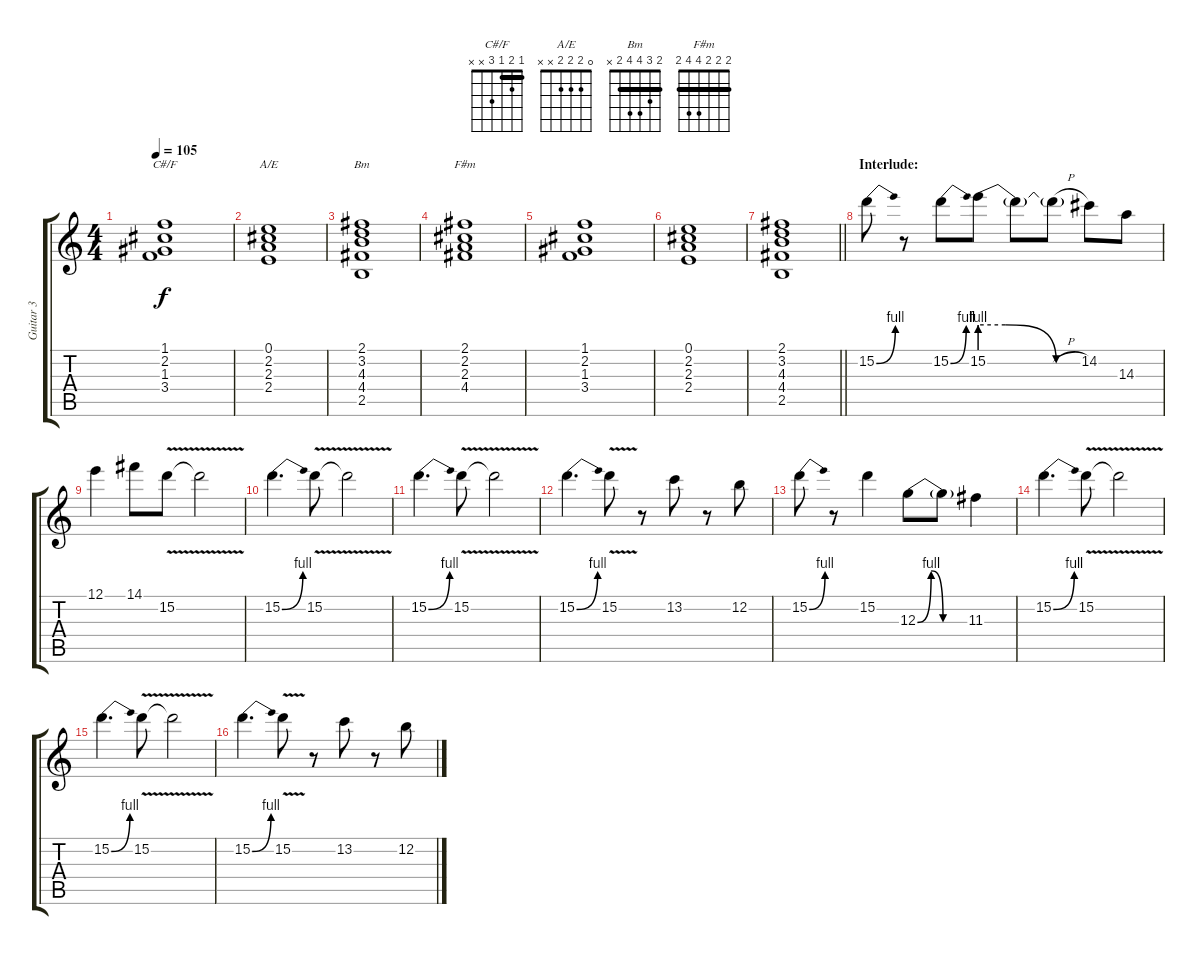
\track ("Guitar 3" "Guitar 3") {instrument electricguitarclean}
\staff {score tabs}
\tuning (E4 B3 G3 D3 A2 E2) {hide}
\chord ("C#/F" 1 2 1 3 x x) {barre 1}
\chord ("A/E" 0 2 2 2 x x)
\chord ("Bm" 2 3 4 4 2 x) {barre 2}
\chord ("F#m" 2 2 2 4 4 2) {barre 2}
\ts (4 4)
\tempo 105
\clef g2
\ks c
(1.1 2.2 1.3 3.4).1{ch "C#/F" dy f} |
(0.1 2.2 2.3 2.4).1{ch "A/E"} |
(2.1 3.2 4.3 4.4 2.5).1{ch "Bm"} |
(2.1 2.2 2.3 4.4).1{ch "F#m"} |
(1.1 2.2 1.3 3.4).1 |
(0.1 2.2 2.3 2.4).1 |
\barLineRight lightlight
(2.1 3.2 4.3 4.4 2.5).1 |
\section ("" "Interlude:")
15.2{be (bend 0 0 60 4)}.8{volume 16 balance 16 instrument overdrivenguitar} r.8 15.2{be (bend 0 0 60 4)}.8 15.2{be (custom 0 4 15 4 45 0 60 0)}.8 15.2{t}.8 15.2{h t}.8 14.2.8 14.3.8 |
12.1.4 14.1.8 15.2{v}.8 15.2{t}.2 |
15.2{be (bend 0 0 60 4)}.4{d} 15.2{v}.8 15.2{t}.2 |
15.2{be (bend 0 0 60 4)}.4{d} 15.2{v}.8 15.2{t}.2 |
15.2{be (bend 0 0 60 4)}.4{d} 15.2{v}.8 r.8 13.2.8 r.8 12.2.8 |
15.2{be (bend 0 0 60 4)}.8 r.8 15.2.4 12.3{be (custom 0 0 16 4 30 0 60 0)}.8 12.3{t}.8 11.3.4 |
15.2{be (bend 0 0 60 4)}.4{d} 15.2{v}.8 15.2{t}.2 |
15.2{be (bend 0 0 60 4)}.4{d} 15.2{v}.8 15.2{t}.2 |
15.2{be (bend 0 0 60 4)}.4{d} 15.2{v}.8 r.8 13.2.8 r.8 12.2.8
